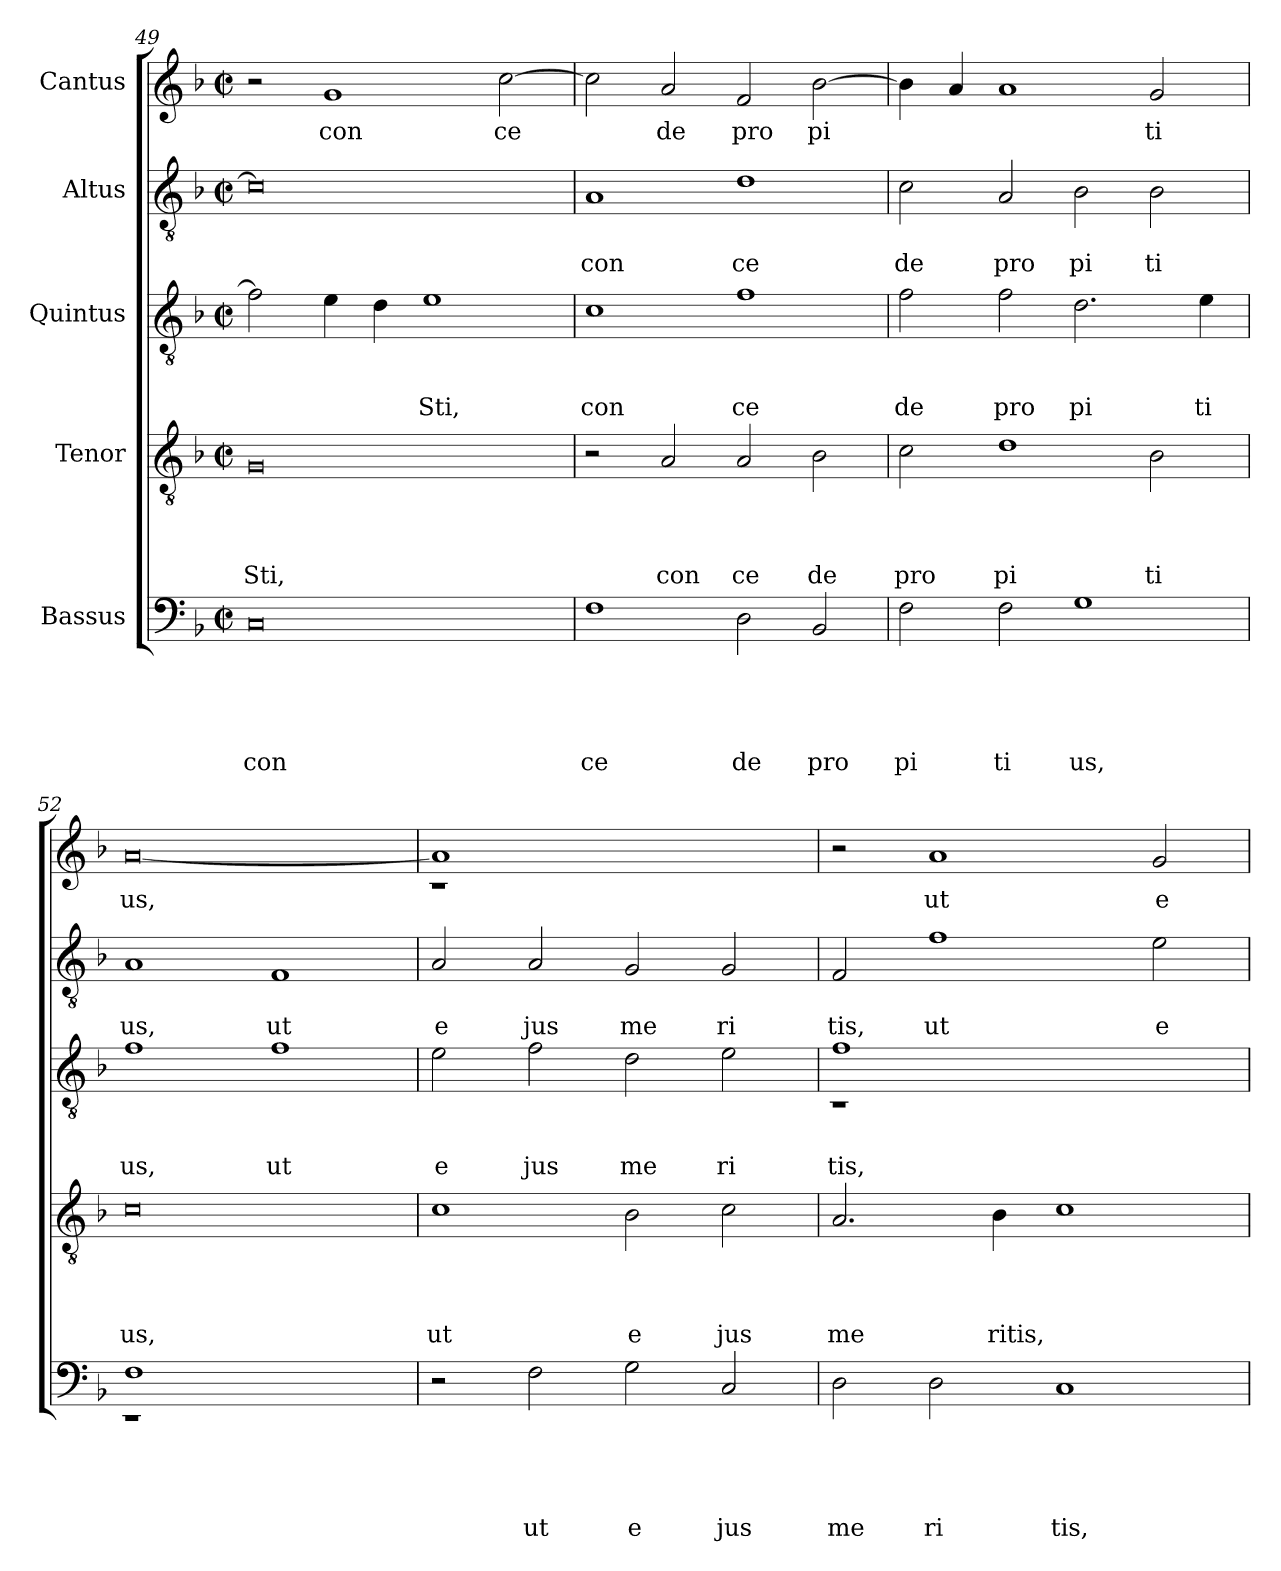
**kern	**text	**text	**text	**text	**text	**kern	**text	**text	**text	**text	**kern	**text	**text	**text	**kern	**text	**text	**kern	**text
*part5	*part5	*part5	*part5	*part5	*part5	*part4	*part4	*part4	*part4	*part4	*part3	*part3	*part3	*part3	*part2	*part2	*part2	*part1	*part1
*staff5	*staff5	*staff5	*staff5	*staff5	*staff5	*staff4	*staff4	*staff4	*staff4	*staff4	*staff3	*staff3	*staff3	*staff3	*staff2	*staff2	*staff2	*staff1	*staff1
*I"Bassus	*	*	*	*	*	*I"Tenor	*	*	*	*	*I"Quintus	*	*	*	*I"Altus	*	*	*I"Cantus	*
*clefF4	*	*	*	*	*	*clefGv2	*	*	*	*	*clefGv2	*	*	*	*clefGv2	*	*	*clefG2	*
*k[b-]	*	*	*	*	*	*k[b-]	*	*	*	*	*k[b-]	*	*	*	*k[b-]	*	*	*k[b-]	*
*F:	*	*	*	*	*	*F:	*	*	*	*	*F:	*	*	*	*F:	*	*	*F:	*
*M2/2	*	*	*	*	*	*M2/2	*	*	*	*	*M2/2	*	*	*	*M2/2	*	*	*M2/2	*
*met(c|)	*	*	*	*	*	*met(c|)	*	*	*	*	*met(c|)	*	*	*	*met(c|)	*	*	*met(c|)	*
=49	=49	=49	=49	=49	=49	=49	=49	=49	=49	=49	=49	=49	=49	=49	=49	=49	=49	=49	=49
!	!	!	!	!	!LO:LY:b	!	!	!	!	!LO:LY:b	!	!	!	!	!	!	!	!	!
0C	.	.	.	.	con	0G	.	.	.	Sti,	2f\]	.	.	.	0c]	.	.	2r	.
!	!	!	!	!	!	!	!	!	!	!	!	!	!	!	!	!	!	!	!LO:LY:b
.	.	.	.	.	.	.	.	.	.	.	4e\	.	.	.	.	.	.	1g	con
.	.	.	.	.	.	.	.	.	.	.	4d\	.	.	.	.	.	.	.	.
!	!	!	!	!	!	!	!	!	!	!	!	!	!	!LO:LY:b	!	!	!	!	!
.	.	.	.	.	.	.	.	.	.	.	1e	.	.	Sti,	.	.	.	.	.
!	!	!	!	!	!	!	!	!	!	!	!	!	!	!	!	!	!	!	!LO:LY:b
.	.	.	.	.	.	.	.	.	.	.	.	.	.	.	.	.	.	[>2cc\	ce
=50	=50	=50	=50	=50	=50	=50	=50	=50	=50	=50	=50	=50	=50	=50	=50	=50	=50	=50	=50
!	!	!	!	!	!LO:LY:b	!	!	!	!	!	!	!	!	!LO:LY:b	!	!	!LO:LY:b	!	!
1F	.	.	.	.	ce	2r	.	.	.	.	1c	.	.	con	1A	.	con	2cc\]	.
!	!	!	!	!	!	!	!	!	!	!LO:LY:b	!	!	!	!	!	!	!	!	!LO:LY:b
.	.	.	.	.	.	2A/	.	.	.	con	.	.	.	.	.	.	.	2a/	de
!	!	!	!	!	!LO:LY:b	!	!	!	!	!LO:LY:b	!	!	!	!LO:LY:b	!	!	!LO:LY:b	!	!LO:LY:b
2D\	.	.	.	.	de	2A/	.	.	.	ce	1f	.	.	ce	1d	.	ce	2f/	pro
!	!	!	!	!	!LO:LY:b	!	!	!	!	!LO:LY:b	!	!	!	!	!	!	!	!	!LO:LY:b
2BB-/	.	.	.	.	pro	2B-\	.	.	.	de	.	.	.	.	.	.	.	[>2b-\	pi
=51	=51	=51	=51	=51	=51	=51	=51	=51	=51	=51	=51	=51	=51	=51	=51	=51	=51	=51	=51
!	!	!	!	!	!LO:LY:b	!	!	!	!	!LO:LY:b	!	!	!	!LO:LY:b	!	!	!LO:LY:b	!	!
2F\	.	.	.	.	pi	2c\	.	.	.	pro	2f\	.	.	de	2c\	.	de	4b-\]	.
.	.	.	.	.	.	.	.	.	.	.	.	.	.	.	.	.	.	4a/	.
!	!	!	!	!	!LO:LY:b	!	!	!	!	!LO:LY:b	!	!	!	!LO:LY:b	!	!	!LO:LY:b	!	!
2F\	.	.	.	.	ti	1d	.	.	.	pi	2f\	.	.	pro	2A/	.	pro	1a	.
!	!	!	!	!	!LO:LY:b	!	!	!	!	!	!	!	!	!LO:LY:b	!	!	!LO:LY:b	!	!
1G	.	.	.	.	us,	.	.	.	.	.	2.d\	.	.	pi	2B-\	.	pi	.	.
!	!	!	!	!	!	!	!	!	!	!LO:LY:b	!	!	!	!	!	!	!LO:LY:b	!	!LO:LY:b
.	.	.	.	.	.	2B-\	.	.	.	ti	.	.	.	.	2B-\	.	ti	2g/	ti
!	!	!	!	!	!	!	!	!	!	!	!	!	!	!LO:LY:b	!	!	!	!	!
.	.	.	.	.	.	.	.	.	.	.	4e\	.	.	ti	.	.	.	.	.
=52	=52	=52	=52	=52	=52	=52	=52	=52	=52	=52	=52	=52	=52	=52	=52	=52	=52	=52	=52
*^	*	*	*	*	*	*	*	*	*	*	*	*	*	*	*	*	*	*	*
!	!LO:N:vis=1	!	!	!	!	!	!	!	!	!	!LO:LY:b	!	!	!	!LO:LY:b	!	!	!LO:LY:b	!	!LO:LY:b
1F	0rEE	.	.	.	.	.	0c	.	.	.	us,	1f	.	.	us,	1A	.	us,	[<0a	us,
!	!	!	!	!	!	!	!	!	!	!	!	!	!	!	!LO:LY:b	!	!	!LO:LY:b	!	!
1ryy	.	.	.	.	.	.	.	.	.	.	.	1f	.	.	ut	1F	.	ut	.	.
*v	*v	*	*	*	*	*	*	*	*	*	*	*	*	*	*	*	*	*	*	*
=53	=53	=53	=53	=53	=53	=53	=53	=53	=53	=53	=53	=53	=53	=53	=53	=53	=53	=53	=53
*	*	*	*	*	*	*	*	*	*	*	*	*	*	*	*	*	*	*^	*
!	!	!	!	!	!	!	!	!	!	!LO:LY:b	!	!	!	!LO:LY:b	!	!	!LO:LY:b	!	!LO:N:vis=1	!
2r	.	.	.	.	.	1c	.	.	.	ut	2e\	.	.	e	2A/	.	e	1a]	0rc	.
!	!	!	!	!	!LO:LY:b	!	!	!	!	!	!	!	!	!LO:LY:b	!	!	!LO:LY:b	!	!	!
2F\	.	.	.	.	ut	.	.	.	.	.	2f\	.	.	jus	2A/	.	jus	.	.	.
!	!	!	!	!	!LO:LY:b	!	!	!	!	!LO:LY:b	!	!	!	!LO:LY:b	!	!	!LO:LY:b	!	!	!
2G\	.	.	.	.	e	2B-\	.	.	.	e	2d\	.	.	me	2G/	.	me	1ryy	.	.
!	!	!	!	!	!LO:LY:b	!	!	!	!	!LO:LY:b	!	!	!	!LO:LY:b	!	!	!LO:LY:b	!	!	!
2C/	.	.	.	.	jus	2c\	.	.	.	jus	2e\	.	.	ri	2G/	.	ri	.	.	.
*	*	*	*	*	*	*	*	*	*	*	*	*	*	*	*	*	*	*v	*v	*
!!LO:LB:g=z
=54	=54	=54	=54	=54	=54	=54	=54	=54	=54	=54	=54	=54	=54	=54	=54	=54	=54	=54	=54
*	*	*	*	*	*	*	*	*	*	*	*^	*	*	*	*	*	*	*	*
!	!	!	!	!	!LO:LY:b	!	!	!	!	!LO:LY:b	!	!LO:N:vis=1	!	!	!LO:LY:b	!	!	!LO:LY:b	!	!
2D\	.	.	.	.	me	2.A/	.	.	.	me	1f	0rC	.	.	tis,	2F/	.	tis,	2r	.
!	!	!	!	!	!LO:LY:b	!	!	!	!	!	!	!	!	!	!	!	!	!LO:LY:b	!	!LO:LY:b
2D\	.	.	.	.	ri	.	.	.	.	.	.	.	.	.	.	1f	.	ut	1a	ut
!	!	!	!	!	!	!	!	!	!	!LO:LY:b	!	!	!	!	!	!	!	!	!	!
.	.	.	.	.	.	4B-\	.	.	.	ritis,	.	.	.	.	.	.	.	.	.	.
!	!	!	!	!	!LO:LY:b	!	!	!	!	!	!	!	!	!	!	!	!	!	!	!
1C	.	.	.	.	tis,	1c	.	.	.	.	1ryy	.	.	.	.	.	.	.	.	.
!	!	!	!	!	!	!	!	!	!	!	!	!	!	!	!	!	!	!LO:LY:b	!	!LO:LY:b
.	.	.	.	.	.	.	.	.	.	.	.	.	.	.	.	2e\	.	e	2g/	e
*	*	*	*	*	*	*	*	*	*	*	*v	*v	*	*	*	*	*	*	*	*
=	=	=	=	=	=	=	=	=	=	=	=	=	=	=	=	=	=	=	=
*-	*-	*-	*-	*-	*-	*-	*-	*-	*-	*-	*-	*-	*-	*-	*-	*-	*-	*-	*-
